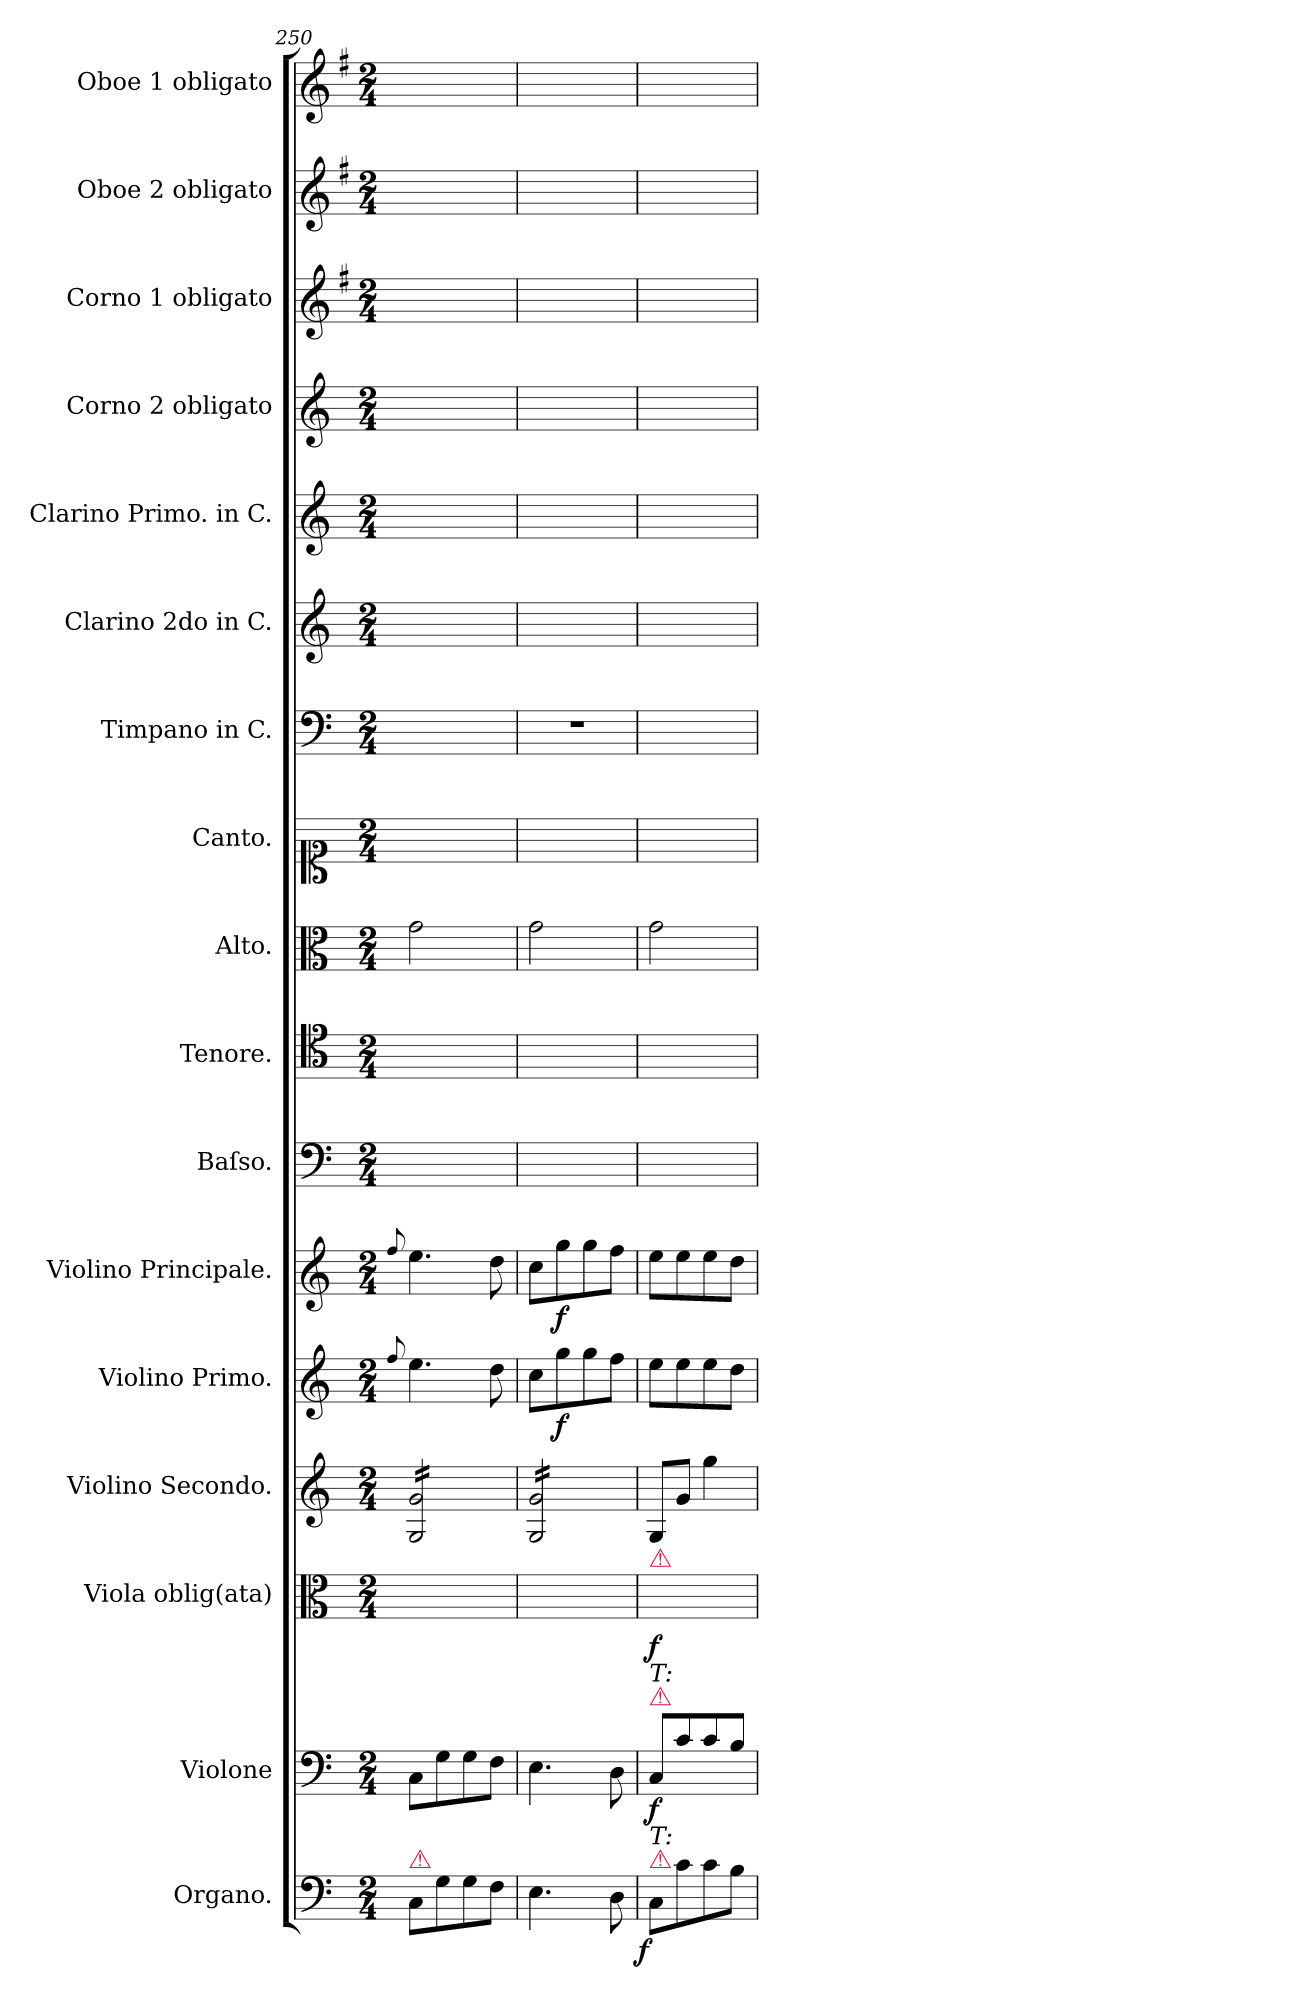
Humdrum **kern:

**kern	**dynam	**kern	**dynam	**kern	**dynam	**kern	**kern	**dynam	**kern	**dynam	**kern	**text	**kern	**text	**kern	**kern	**text	**kern	**kern	**kern	**kern	**kern	**kern	**kern
*part17	*part17	*part16	*part16	*part15	*part15	*part14	*part13	*part13	*part12	*part12	*part11	*part11	*part10	*part10	*part9	*part8	*part8	*part7	*part6	*part5	*part4	*part3	*part2	*part1
*staff17	*staff17	*staff16	*staff16	*staff15	*staff15	*staff14	*staff13	*staff13	*staff12	*staff12	*staff11	*staff11	*staff10	*staff10	*staff9	*staff8	*staff8	*staff7	*staff6	*staff5	*staff4	*staff3	*staff2	*staff1
*I"Organo.	*	*I"Violone	*	*I"Viola oblig(ata)	*	*I"Violino Secondo.	*I"Violino Primo.	*	*I"Violino Principale.	*	*I"Baſso.	*	*I"Tenore.	*	*I"Alto.	*I"Canto.	*	*I"Timpano in C.	*I"Clarino 2do in C.	*I"Clarino Primo. in C.	*I"Corno 2 obligato	*I"Corno 1 obligato	*I"Oboe 2 obligato	*I"Oboe 1 obligato
*I'Org.	*	*I'Vlne	*	*I'Vla.	*	*	*I'Vn I	*	*I'Vln. Princ.	*	*I'B.	*	*I'T.	*	*I'A.	*I'C.	*	*I'Timp.	*I'Clno 2 in C.	*I'Clno 1 in C	*I'[C. 2 obl.]	*I'[C. 1 obl.]	*I'[Ob. 2]	*I'[Ob. 1]
*clefF4	*	*clefF4	*	*clefC3	*	*clefG2	*clefG2	*	*clefG2	*	*clefF4	*	*clefC4	*	*clefC3	*clefC1	*	*clefF4	*clefG2	*clefG2	*clefG2	*clefG2	*clefG2	*clefG2
*k[]	*	*k[]	*	*k[]	*	*k[]	*k[]	*	*k[]	*	*k[]	*	*k[]	*	*k[]	*k[]	*	*k[]	*k[]	*k[]	*k[]	*k[f#]	*k[f#]	*k[f#]
*	*	*	*	*	*	*	*	*	*	*	*	*	*	*	*	*	*	*	*	*	*	*G:	*G:	*G:
*M2/4	*	*M2/4	*	*M2/4	*	*M2/4	*M2/4	*	*M2/4	*	*M2/4	*	*M2/4	*	*M2/4	*M2/4	*	*M2/4	*M2/4	*M2/4	*M2/4	*M2/4	*M2/4	*M2/4
=250	=250	=250	=250	=250	=250	=250	=250	=250	=250	=250	=250	=250	=250	=250	=250	=250	=250	=250	=250	=250	=250	=250	=250	=250
.	.	.	.	.	.	.	8qqff/	.	8qqff/	.	.	.	.	.	.	8qqff/yy	.	.	.	.	.	.	.	.
!LO:TX:a:color=crimson:t=⚠	!	!	!	!	!	!	!	!	!	!	!	!	!	!	!	!	!	!	!	!	!	!	!	!
*	*	*	*	*	*	*tremolo	*	*	*	*	*	*	*	*	*	*	*	*	*	*	*	*	*	*
8C/L	.	8C\L	.	4c/yy	.	16G/ 16g/LL	4.ee\	.	4.ee\	.	8C/yy	.	4.c\yy	.	2g\	4.ee\yy	.	2ryy	2ryy	2ryy	2ryy	2ryy	2ryy	2ryy
.	.	.	.	.	.	16G/ 16g/	.	.	.	.	.	.	.	.	.	.	.	.	.	.	.	.	.	.
8G\	.	8G\	.	.	.	16G/ 16g/	.	.	.	.	4G\yy	.	.	.	.	.	.	.	.	.	.	.	.	.
.	.	.	.	.	.	16G/ 16g/	.	.	.	.	.	.	.	.	.	.	.	.	.	.	.	.	.	.
8G\	.	8G\	.	8ryy	.	16G/ 16g/	.	.	.	.	.	.	.	.	.	.	.	.	.	.	.	.	.	.
.	.	.	.	.	.	16G/ 16g/	.	.	.	.	.	.	.	.	.	.	.	.	.	.	.	.	.	.
8F\J	.	8F\J	.	8B/yy	.	16G/ 16g/	8dd\	.	8dd\	.	8F\yy	.	8B\yy	.	.	8dd\yy	.	.	.	.	.	.	.	.
.	.	.	.	.	.	16G/ 16g/JJ	.	.	.	.	.	.	.	.	.	.	.	.	.	.	.	.	.	.
=251	=251	=251	=251	=251	=251	=251	=251	=251	=251	=251	=251	=251	=251	=251	=251	=251	=251	=251	=251	=251	=251	=251	=251	=251
!	!	!	!	!	!	!	!	!	!	!	!	!	!	!	!	!	!	!LO:N:vis=0	!LO:N:vis=0	!LO:N:vis=0	!	!	!	!
4.E\	.	4.E\	.	4c/yy	.	16G/ 16g/LL	8cc\L	.	8cc\L	.	4.E\yy	.	4.c\yy	-sis	2g\	8cc\yy	.	2r	2ryy	2ryy	2ryy	2ryy	2ryy	2ryy
.	.	.	.	.	.	16G/ 16g/	.	.	.	.	.	.	.	.	.	.	.	.	.	.	.	.	.	.
!	!	!	!	!	!	!	!	!	!	!LO:DY:b	!	!	!	!	!	!	!	!	!	!	!	!	!	!
.	.	.	.	.	.	16G/ 16g/	8gg\	f	8gg\	f	.	.	.	.	.	4gg\yy	.	.	.	.	.	.	.	.
.	.	.	.	.	.	16G/ 16g/	.	.	.	.	.	.	.	.	.	.	.	.	.	.	.	.	.	.
.	.	.	.	8ryy	.	16G/ 16g/	8gg\	.	8gg\	.	.	.	.	.	.	.	.	.	.	.	.	.	.	.
.	.	.	.	.	.	16G/ 16g/	.	.	.	.	.	.	.	.	.	.	.	.	.	.	.	.	.	.
8D\	.	8D\	.	8B/yy	.	16G/ 16g/	8ff\J	.	8ff\J	.	8D\yy	.	8B\yy	o-	.	8ff\yy	.	.	.	.	.	.	.	.
.	.	.	.	.	.	16G/ 16g/JJ	.	.	.	.	.	.	.	.	.	.	.	.	.	.	.	.	.	.
*	*	*	*	*	*	*Xtremolo	*	*	*	*	*	*	*	*	*	*	*	*	*	*	*	*	*	*
=252	=252	=252	=252	=252	=252	=252	=252	=252	=252	=252	=252	=252	=252	=252	=252	=252	=252	=252	=252	=252	=252	=252	=252	=252
!	!	!	!	!LO:TX:a:color=crimson:t=⚠	!	!	!	!	!	!	!	!	!	!	!	!	!	!	!	!	!	!	!	!
!	!	!LO:TX:a:color=crimson:t=⚠	!	!	!	!	!	!	!	!	!	!	!	!	!	!	!	!	!	!	!	!	!	!
!	!	!LO:TX:a:i:t=T&colon;	!	!	!	!	!	!	!	!	!	!	!	!	!	!	!	!	!	!	!	!	!	!
!LO:TX:a:color=crimson:t=⚠	!	!	!	!	!	!	!	!	!	!	!	!	!	!	!	!	!	!	!	!	!	!	!	!
!LO:TX:a:i:t=T&colon;	!	!	!	!	!	!	!	!	!	!	!	!	!	!	!	!	!	!	!	!	!	!	!	!
!	!LO:DY:rj	!	!	!	!	!	!	!	!	!	!	!	!	!	!	!	!	!	!	!	!	!	!	!
8C/L	f	8C/L	f	8c/Lyy	f	8G/L	8ee\L	.	8ee\L	.	8C/yy	-sis	8e\yy	-san-	2g\	4.ee\yy	.	2ryy	2ryy	2ryy	2ryy	2ryy	2ryy	2ryy
8c\	.	8c/	.	8cc\yy	.	8g/J	8ee\	.	8ee\	.	8c\yy	o-	8e\yy	-na	.	.	.	.	.	.	.	.	.	.
8c\	.	8c/	.	8cc\yy	.	4gg\	8ee\	.	8ee\	.	8c\yy	-san-	8e\yy	in	.	.	.	.	.	.	.	.	.	.
8B\J	.	8B/J	.	8b\Jyy	.	.	8dd\J	.	8dd\J	.	8B\yy	-na	8d\yy	ex-	.	8gg\yy	-sis	.	.	.	.	.	.	.
=	=	=	=	=	=	=	=	=	=	=	=	=	=	=	=	=	=	=	=	=	=	=	=	=
*-	*-	*-	*-	*-	*-	*-	*-	*-	*-	*-	*-	*-	*-	*-	*-	*-	*-	*-	*-	*-	*-	*-	*-	*-
